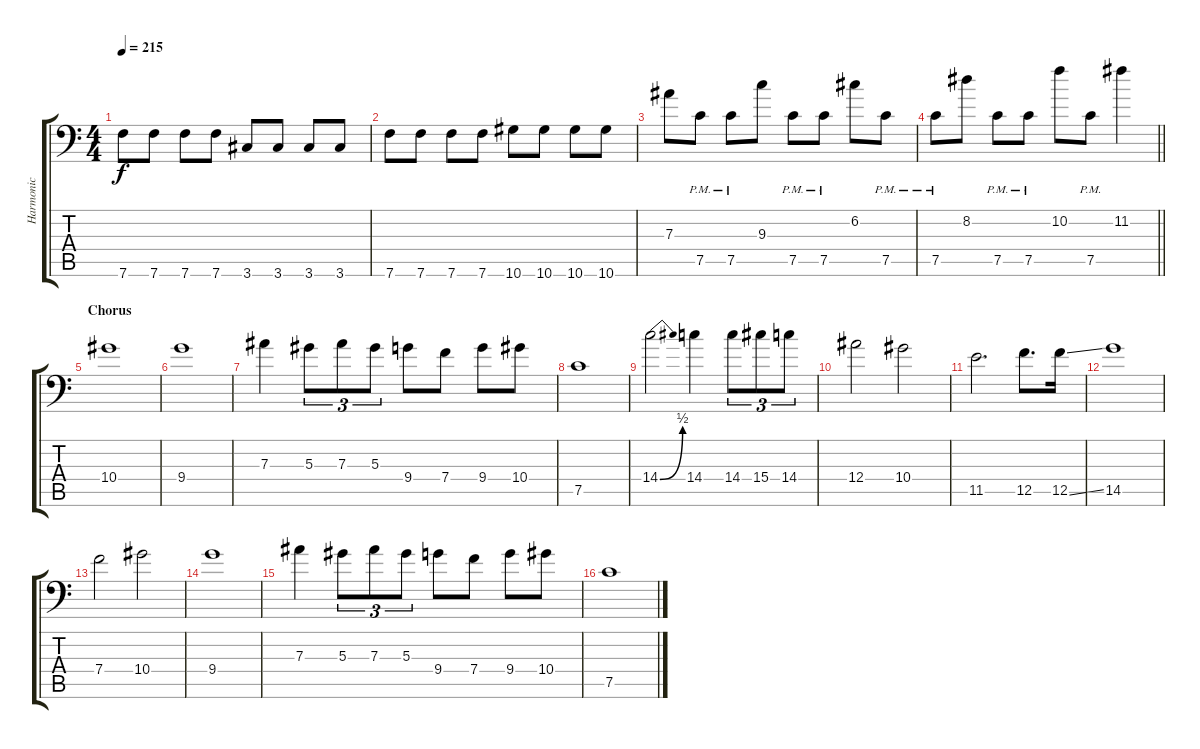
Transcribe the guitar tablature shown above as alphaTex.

\track ("Harmonic" "Harmonic") {instrument distortionguitar}
\staff {score tabs}
\tuning (C4 G3 Eb3 Bb2 F2 Bb1) {hide}
\ts (4 4)
\tempo 215
\clef f4
\ks c
7.6.8{dy f} 7.6.8 7.6.8 7.6.8 3.6.8 3.6.8 3.6.8 3.6.8 |
7.6.8 7.6.8 7.6.8 7.6.8 10.6.8 10.6.8 10.6.8 10.6.8 |
7.3.8 7.5{pm}.8 7.5{pm}.8 9.3.8 7.5{pm}.8 7.5{pm}.8 6.2.8 7.5{pm}.8 |
\barLineRight lightlight
7.5{pm}.8 8.2.8 7.5{pm}.8 7.5{pm}.8 10.2.8 7.5{pm}.8 11.2.4 |
\section ("" "Chorus")
10.4.1 |
9.4.1 |
7.3.4 5.3.8{tu (3 2)} 7.3.8{tu (3 2)} 5.3.8{tu (3 2)} 9.4.8 7.4.8 9.4.8 10.4.8 |
7.5.1 |
14.4{be (bend 0 0 60 2)}.2 14.4.4 14.4.8{tu (3 2)} 15.4.8{tu (3 2)} 14.4.8{tu (3 2)} |
12.4.2 10.4.2 |
11.5.2{d} 12.5.8{d} 12.5{ss}.16 |
14.5.1 |
7.4.2 10.4.2 |
9.4.1 |
7.3.4 5.3.8{tu (3 2)} 7.3.8{tu (3 2)} 5.3.8{tu (3 2)} 9.4.8 7.4.8 9.4.8 10.4.8 |
7.5.1
